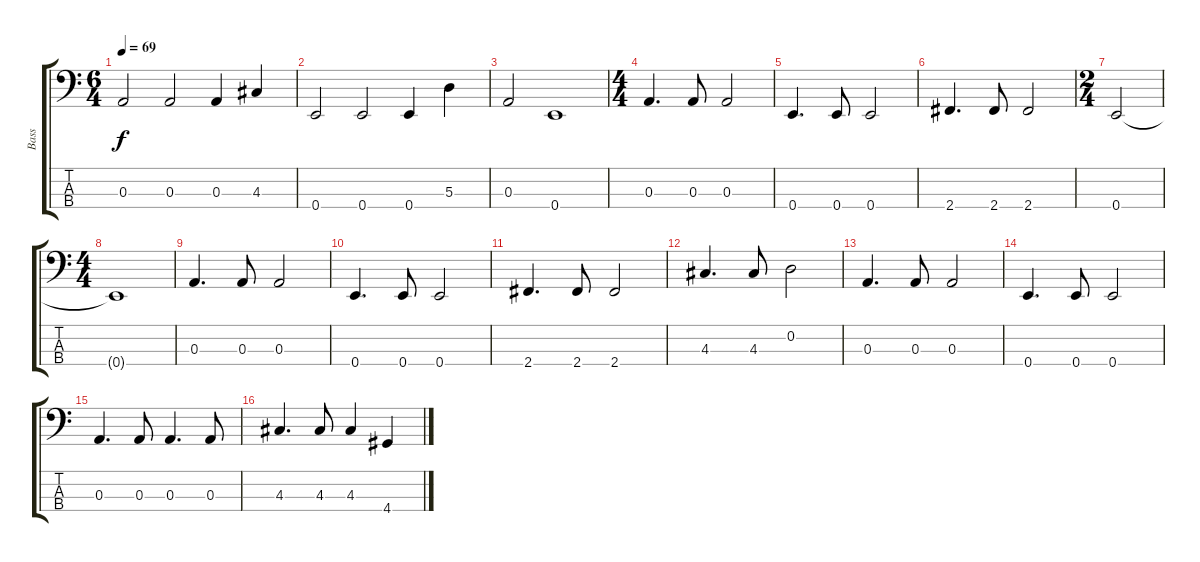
\track ("Bass" "Bass") {instrument electricbassfinger}
\staff {score tabs}
\tuning (G2 D2 A1 E1) {hide}
\ts (6 4)
\tempo 69
\clef f4
\ks c
0.3.2{dy f} 0.3.2 0.3.4 4.3.4 |
0.4.2 0.4.2 0.4.4 5.3.4 |
0.3.2 0.4.1 |
\ts (4 4)
0.3.4{d} 0.3.8 0.3.2 |
0.4.4{d} 0.4.8 0.4.2 |
2.4.4{d} 2.4.8 2.4.2 |
\ts (2 4)
0.4.2 |
\ts (4 4)
0.4{t}.1 |
0.3.4{d} 0.3.8 0.3.2 |
0.4.4{d} 0.4.8 0.4.2 |
2.4.4{d} 2.4.8 2.4.2 |
4.3.4{d} 4.3.8 0.2.2 |
0.3.4{d} 0.3.8 0.3.2 |
0.4.4{d} 0.4.8 0.4.2 |
0.3.4{d} 0.3.8 0.3.4{d} 0.3.8 |
4.3.4{d} 4.3.8 4.3.4 4.4.4
